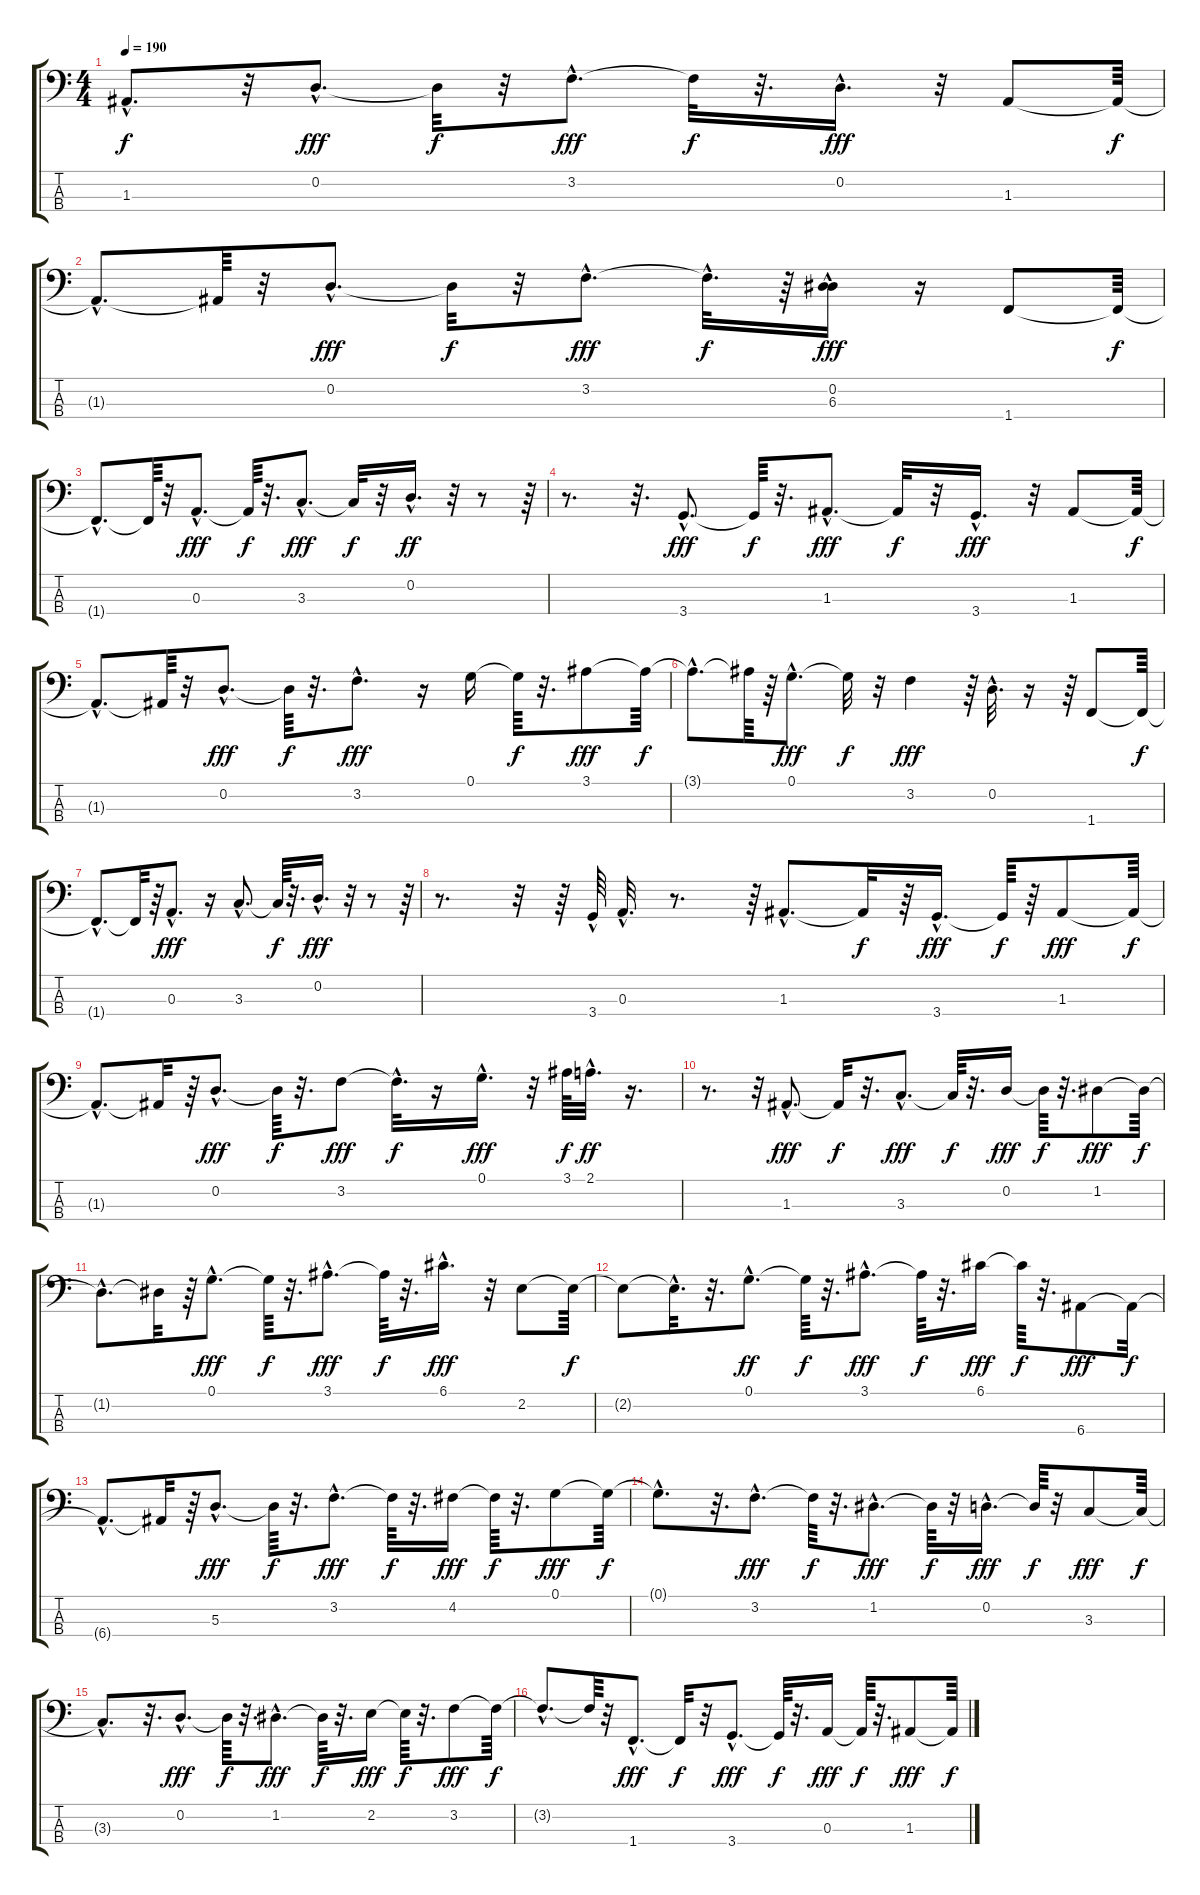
\track "" {instrument electricbassfinger}
\staff {score tabs}
\tuning (G2 D2 A1 E1) {hide}
\ts (4 4)
\tempo 190
\clef f4
\ks c
1.3{hac t}.8{d dy f} r.32 0.2{hac}.8{d dy fff} 0.2{t}.32{dy f} r.32 3.2{hac}.8{d dy fff} 3.2{t}.32{dy f} r.32{d} 0.2{hac}.16{d dy fff} r.32 1.3.8 1.3{t}.64{dy f} |
1.3{hac t}.8{d} 1.3{t}.64 r.32 0.2{hac}.8{d dy fff} 0.2{t}.32{dy f} r.32 3.2{hac}.8{d dy fff} 3.2{hac t}.32{d dy f} r.64 (0.2 6.3{hac}).16{dy fff} r.16 1.4.8 1.4{t}.64{dy f} |
1.4{hac t}.8{d} 1.4{t}.64 r.32 0.3{hac}.8{d dy fff} 0.3{t}.64{dy f} r.32{d} 3.3{hac}.8{d dy fff} 3.3{t}.32{dy f} r.32 0.2{hac}.16{d dy ff} r.32 r.8 r.64 |
r.8{d} r.32{d} 3.4{hac}.8{d dy fff} 3.4{t}.64{dy f} r.32{d} 1.3{hac}.8{d dy fff} 1.3{t}.32{dy f} r.32 3.4{hac}.16{d dy fff} r.32 1.3.8 1.3{t}.64{dy f} |
1.3{hac t}.8{d} 1.3{t}.64 r.32 0.2{hac}.8{d dy fff} 0.2{t}.64{dy f} r.32{d} 3.2{hac}.8{d dy fff} r.16 0.1.16 0.1{t}.64{dy f} r.32{d} 3.1.8{dy fff} 3.1{t}.64{dy f} |
3.1{hac t}.8{d} 3.1{t}.64 r.64 0.1{hac}.8{d dy fff} 0.1{t}.32{dy f} r.32 3.2.4{dy fff} r.64 0.2{hac}.32{d} r.16 r.64 1.4.8 1.4{t}.64{dy f} |
1.4{hac t}.8{d} 1.4{t}.32 r.64 0.3{hac}.8{d dy fff} r.16 3.3{hac}.8{d} 3.3{t}.64{dy f} r.32{d} 0.2{hac}.16{d dy fff} r.32 r.8 r.64 |
r.8{d} r.32 r.64 3.4{hac}.64 0.3{hac}.32{d} r.8{d} r.64 1.3{hac}.8{d} 1.3{t}.32{dy f} r.64 3.4{hac}.16{d dy fff} 3.4{t}.64{dy f} r.64 1.3.8{dy fff} 1.3{t}.64{dy f} |
1.3{hac t}.8{d} 1.3{t}.32 r.64 0.2{hac}.8{d dy fff} 0.2{t}.64{dy f} r.32{d} 3.2.8{dy fff} 3.2{hac t}.32{d dy f} r.16 0.1{hac}.16{d dy fff} r.32 3.1.64{dy f} 2.1{hac}.32{d dy ff} r.16{d} |
r.8{d} r.32 1.3{hac}.8{d dy fff} 1.3{t}.32{dy f} r.32{d} 3.3{hac}.8{d dy fff} 3.3{t}.64{dy f} r.32{d} 0.2.16{dy fff} 0.2{t}.64{dy f} r.32{d} 1.2.8{dy fff} 1.2{t}.64{dy f} |
1.2{hac t}.8{d} 1.2{t}.32 r.64 0.1{hac}.8{d dy fff} 0.1{t}.64{dy f} r.32{d} 3.1{hac}.8{d dy fff} 3.1{t}.64{dy f} r.32{d} 6.1{hac}.16{d dy fff} r.32 2.2.8 2.2{t}.64{dy f} |
2.2{t}.8 2.2{hac t}.32{d} r.32{d} 0.1{hac}.8{d dy ff} 0.1{t}.64{dy f} r.32{d} 3.1{hac}.8{d dy fff} 3.1{t}.64{dy f} r.32{d} 6.1.16{dy fff} 6.1{t}.64{dy f} r.32{d} 6.4.8{dy fff} 6.4{t}.32{dy f} |
6.4{hac t}.8{d} 6.4{t}.32 r.64 5.3{hac}.8{d dy fff} 5.3{t}.64{dy f} r.32{d} 3.2{hac}.8{d dy fff} 3.2{t}.64{dy f} r.32{d} 4.2.16{dy fff} 4.2{t}.64{dy f} r.32{d} 0.1.8{dy fff} 0.1{t}.64{dy f} |
0.1{hac t}.8{d} r.32{d} 3.2{hac}.8{d dy fff} 3.2{t}.64{dy f} r.32{d} 1.2{hac}.8{d dy fff} 1.2{t}.64{dy f} r.32 0.2{hac}.16{d dy fff} 0.2{t}.64{dy f} r.32 3.3.8{dy fff} 3.3{t}.64{dy f} |
3.3{hac t}.8{d} r.32{d} 0.2{hac}.8{d dy fff} 0.2{t}.64{dy f} r.32{d} 1.2{hac}.8{d dy fff} 1.2{t}.64{dy f} r.32{d} 2.2.16{dy fff} 2.2{t}.64{dy f} r.32{d} 3.2.8{dy fff} 3.2{t}.64{dy f} |
3.2{hac t}.8{d} 3.2{t}.64 r.32 1.4{hac}.8{d dy fff} 1.4{t}.32{dy f} r.32 3.4{hac}.8{d dy fff} 3.4{t}.64{dy f} r.32{d} 0.3.16{dy fff} 0.3{t}.64{dy f} r.32{d} 1.3.8{dy fff} 1.3{t}.64{dy f}
